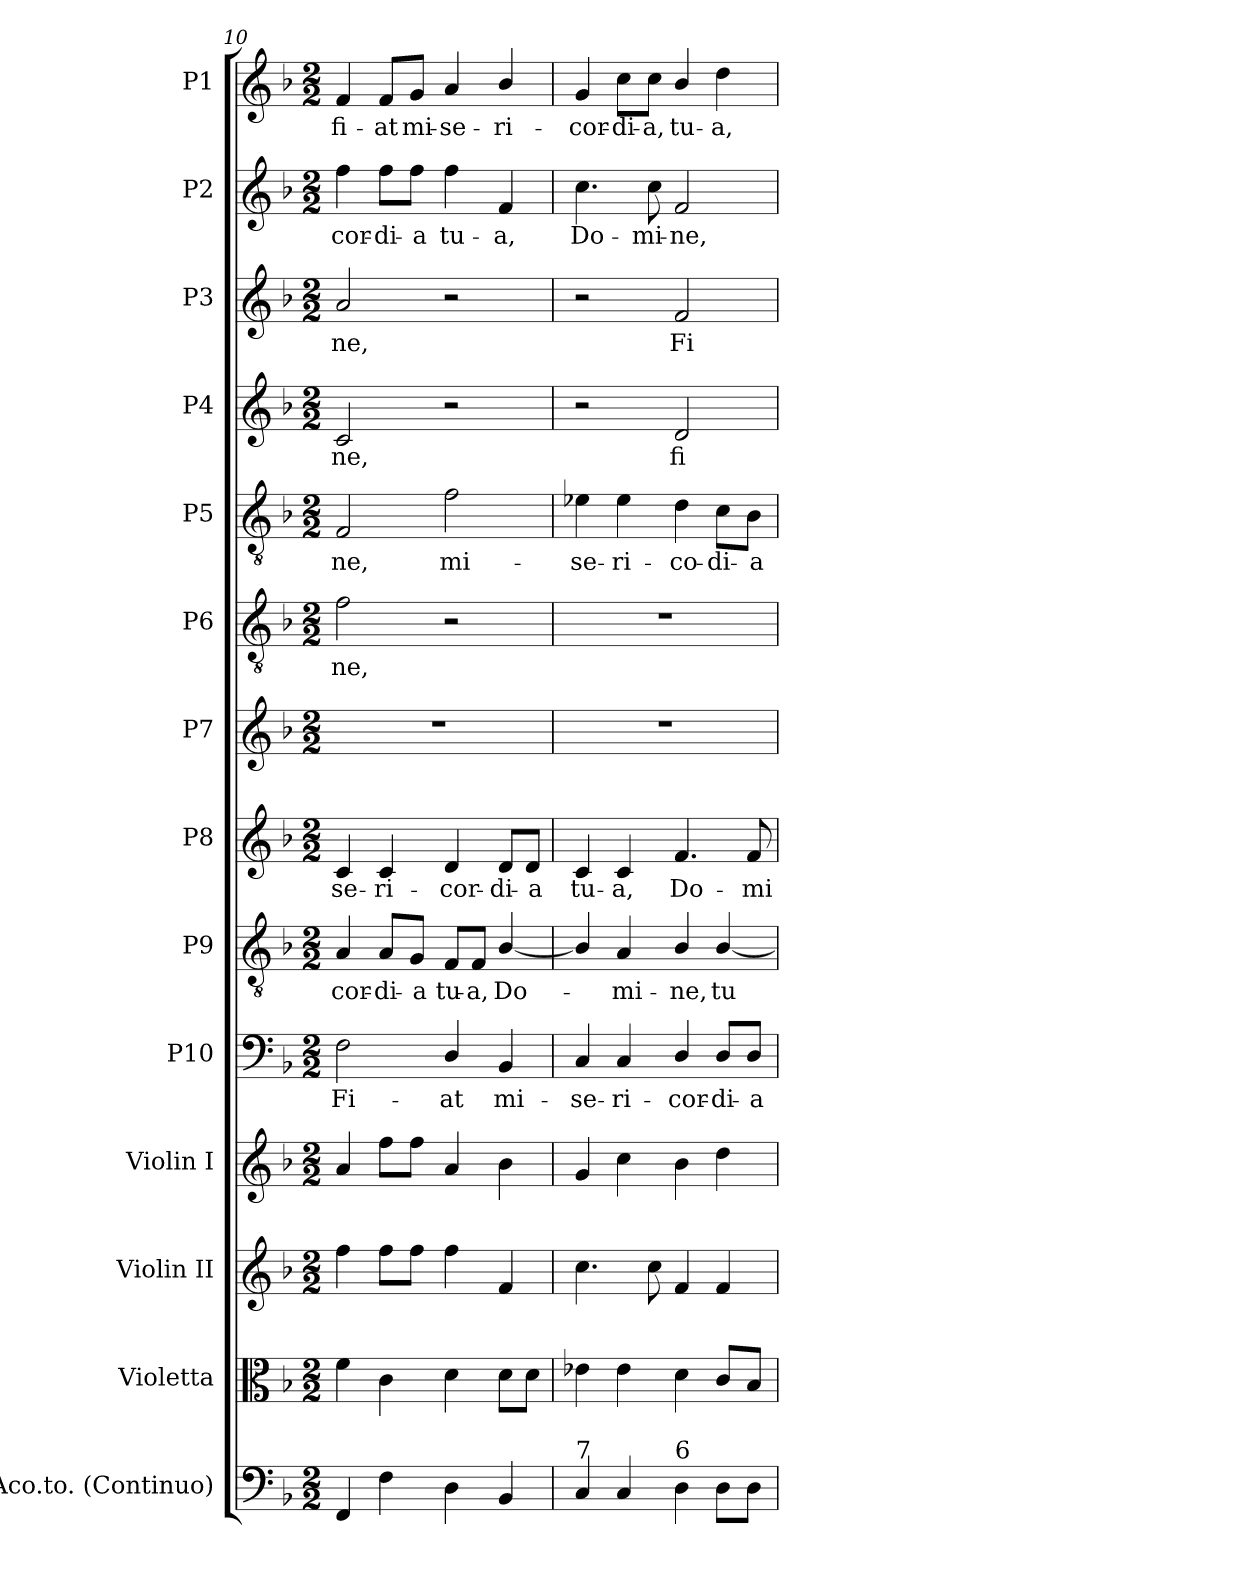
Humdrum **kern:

**kern	**kern	**kern	**kern	**kern	**text	**kern	**text	**kern	**text	**kern	**kern	**text	**kern	**text	**kern	**text	**kern	**text	**kern	**text	**kern	**text
*part14	*part13	*part12	*part11	*part10	*part10	*part9	*part9	*part8	*part8	*part7	*part6	*part6	*part5	*part5	*part4	*part4	*part3	*part3	*part2	*part2	*part1	*part1
*staff14	*staff13	*staff12	*staff11	*staff10	*staff10	*staff9	*staff9	*staff8	*staff8	*staff7	*staff6	*staff6	*staff5	*staff5	*staff4	*staff4	*staff3	*staff3	*staff2	*staff2	*staff1	*staff1
*I"Aco.to. (Continuo)	*I"Violetta	*I"Violin II	*I"Violin I	*I"P10	*	*I"P9	*	*I"P8	*	*I"P7	*I"P6	*	*I"P5	*	*I"P4	*	*I"P3	*	*I"P2	*	*I"P1	*
*I'Cont.	*I'Vla.	*I'Vln. II	*I'Vln. I	*	*	*	*	*	*	*	*	*	*	*	*	*	*	*	*	*	*	*
*clefF4	*clefC3	*clefG2	*clefG2	*clefF4	*	*clefGv2	*	*clefG2	*	*clefG2	*clefGv2	*	*clefGv2	*	*clefG2	*	*clefG2	*	*clefG2	*	*clefG2	*
*	*	*	*	*	*	*ITrd7c12	*	*	*	*	*ITrd7c12	*	*ITrd7c12	*	*	*	*	*	*	*	*	*
*k[b-]	*k[b-]	*k[b-]	*k[b-]	*k[b-]	*	*k[b-]	*	*k[b-]	*	*k[b-]	*k[b-]	*	*k[b-]	*	*k[b-]	*	*k[b-]	*	*k[b-]	*	*k[b-]	*
*F:	*F:	*F:	*F:	*F:	*	*F:	*	*F:	*	*F:	*F:	*	*F:	*	*F:	*	*F:	*	*F:	*	*F:	*
*M2/2	*M2/2	*M2/2	*M2/2	*M2/2	*	*M2/2	*	*M2/2	*	*M2/2	*M2/2	*	*M2/2	*	*M2/2	*	*M2/2	*	*M2/2	*	*M2/2	*
=10	=10	=10	=10	=10	=10	=10	=10	=10	=10	=10	=10	=10	=10	=10	=10	=10	=10	=10	=10	=10	=10	=10
!	!	!	!	!	!LO:LY:b:color=#000000	!	!	!	!	!	!	!	!	!	!	!	!	!	!	!	!	!
!	!	!	!	!	!	!	!LO:LY:b:color=#000000	!	!	!	!	!	!	!	!	!	!	!	!	!	!	!
!	!	!	!	!	!	!	!	!	!LO:LY:b:color=#000000	!	!	!	!	!	!	!	!	!	!	!	!	!
!	!	!	!	!	!	!	!	!	!	!	!	!LO:LY:b:color=#000000	!	!	!	!	!	!	!	!	!	!
!	!	!	!	!	!	!	!	!	!	!	!	!	!	!LO:LY:b:color=#000000	!	!	!	!	!	!	!	!
!	!	!	!	!	!	!	!	!	!	!	!	!	!	!	!	!LO:LY:b:color=#000000	!	!	!	!	!	!
!	!	!	!	!	!	!	!	!	!	!	!	!	!	!	!	!	!	!LO:LY:b:color=#000000	!	!	!	!
!	!	!	!	!	!	!	!	!	!	!	!	!	!	!	!	!	!	!	!	!LO:LY:b:color=#000000	!	!
!	!	!	!	!	!	!	!	!	!	!	!	!	!	!	!	!	!	!	!	!	!	!LO:LY:b:color=#000000
4FFi/	4fi\	4ffi\	4ai/	2Fi\	Fi-	4AAi/	-cor-	4ci/	-se-	1r	2Fi\	-ne,	2FFi/	-ne,	2ci/	-ne,	2ai/	-ne,	4ffi\	-cor-	4fi/	fi-
!	!	!	!	!	!	!	!LO:LY:b:color=#000000	!	!	!	!	!	!	!	!	!	!	!	!	!	!	!
!	!	!	!	!	!	!	!	!	!LO:LY:b:color=#000000	!	!	!	!	!	!	!	!	!	!	!	!	!
!	!	!	!	!	!	!	!	!	!	!	!	!	!	!	!	!	!	!	!	!LO:LY:b:color=#000000	!	!
!	!	!	!	!	!	!	!	!	!	!	!	!	!	!	!	!	!	!	!	!	!	!LO:LY:b:color=#000000
4Fi\	4ci\	8ffi\L	8ffi\L	.	.	8AAi/L	-di-	4ci/	-ri-	.	.	.	.	.	.	.	.	.	8ffi\L	-di-	8fi/L	-at
!	!	!	!	!	!	!	!LO:LY:b:color=#000000	!	!	!	!	!	!	!	!	!	!	!	!	!	!	!
!	!	!	!	!	!	!	!	!	!	!	!	!	!	!	!	!	!	!	!	!LO:LY:b:color=#000000	!	!
!	!	!	!	!	!	!	!	!	!	!	!	!	!	!	!	!	!	!	!	!	!	!LO:LY:b:color=#000000
.	.	8ffi\J	8ffi\J	.	.	8GGi/J	-a	.	.	.	.	.	.	.	.	.	.	.	8ffi\J	-a	8gi/J	mi-
!	!	!	!	!	!LO:LY:b:color=#000000	!	!	!	!	!	!	!	!	!	!	!	!	!	!	!	!	!
!	!	!	!	!	!	!	!LO:LY:b:color=#000000	!	!	!	!	!	!	!	!	!	!	!	!	!	!	!
!	!	!	!	!	!	!	!	!	!LO:LY:b:color=#000000	!	!	!	!	!	!	!	!	!	!	!	!	!
!	!	!	!	!	!	!	!	!	!	!	!	!	!	!LO:LY:b:color=#000000	!	!	!	!	!	!	!	!
!	!	!	!	!	!	!	!	!	!	!	!	!	!	!	!	!	!	!	!	!LO:LY:b:color=#000000	!	!
!	!	!	!	!	!	!	!	!	!	!	!	!	!	!	!	!	!	!	!	!	!	!LO:LY:b:color=#000000
4Di\	4di\	4ffi\	4ai/	4Di/	-at	8FFi/L	tu-	4di/	-cor-	.	2r	.	2Fi\	mi-	2r	.	2r	.	4ffi\	tu-	4ai/	-se-
!	!	!	!	!	!	!	!LO:LY:b:color=#000000	!	!	!	!	!	!	!	!	!	!	!	!	!	!	!
.	.	.	.	.	.	8FFi/J	-a,	.	.	.	.	.	.	.	.	.	.	.	.	.	.	.
!	!	!	!	!	!LO:LY:b:color=#000000	!	!	!	!	!	!	!	!	!	!	!	!	!	!	!	!	!
!	!	!	!	!	!	!	!LO:LY:b:color=#000000	!	!	!	!	!	!	!	!	!	!	!	!	!	!	!
!	!	!	!	!	!	!	!	!	!LO:LY:b:color=#000000	!	!	!	!	!	!	!	!	!	!	!	!	!
!	!	!	!	!	!	!	!	!	!	!	!	!	!	!	!	!	!	!	!	!LO:LY:b:color=#000000	!	!
!	!	!	!	!	!	!	!	!	!	!	!	!	!	!	!	!	!	!	!	!	!	!LO:LY:b:color=#000000
4BB-i/	8di\L	4fi/	4b-i\	4BB-i/	mi-	[4BB-i/	Do-	8di/L	-di-	.	.	.	.	.	.	.	.	.	4fi/	-a,	4b-i/	-ri-
!	!	!	!	!	!	!	!	!	!LO:LY:b:color=#000000	!	!	!	!	!	!	!	!	!	!	!	!	!
.	8di\J	.	.	.	.	.	.	8di/J	-a	.	.	.	.	.	.	.	.	.	.	.	.	.
=11	=11	=11	=11	=11	=11	=11	=11	=11	=11	=11	=11	=11	=11	=11	=11	=11	=11	=11	=11	=11	=11	=11
!	!	!	!	!	!LO:LY:b:color=#000000	!	!	!	!	!	!	!	!	!	!	!	!	!	!	!	!	!
!	!	!	!	!	!	!	!	!	!LO:LY:b:color=#000000	!	!	!	!	!	!	!	!	!	!	!	!	!
!	!	!	!	!	!	!	!	!	!	!	!	!	!	!LO:LY:b:color=#000000	!	!	!	!	!	!	!	!
!	!	!	!	!	!	!	!	!	!	!	!	!	!	!	!	!	!	!	!	!LO:LY:b:color=#000000	!	!
!LO:TX:a:t=7	!	!	!	!	!	!	!	!	!	!	!	!	!	!	!	!	!	!	!	!	!	!
!	!	!	!	!	!	!	!	!	!	!	!	!	!	!	!	!	!	!	!	!	!	!LO:LY:b:color=#000000
4Ci/	4e-Xi\	4.cci\	4gi/	4Ci/	-se-	4BB-i/]	.	4ci/	tu-	1r	1r	.	4E-Xi\	-se-	2r	.	2r	.	4.cci\	Do-	4gi/	-cor-
!	!	!	!	!	!LO:LY:b:color=#000000	!	!	!	!	!	!	!	!	!	!	!	!	!	!	!	!	!
!	!	!	!	!	!	!	!LO:LY:b:color=#000000	!	!	!	!	!	!	!	!	!	!	!	!	!	!	!
!	!	!	!	!	!	!	!	!	!LO:LY:b:color=#000000	!	!	!	!	!	!	!	!	!	!	!	!	!
!	!	!	!	!	!	!	!	!	!	!	!	!	!	!LO:LY:b:color=#000000	!	!	!	!	!	!	!	!
!	!	!	!	!	!	!	!	!	!	!	!	!	!	!	!	!	!	!	!	!	!	!LO:LY:b:color=#000000
4Ci/	4e-i\	.	4cci\	4Ci/	-ri-	4AAi/	-mi-	4ci/	-a,	.	.	.	4E-i\	-ri-	.	.	.	.	.	.	8cci\L	-di-
!	!	!	!	!	!	!	!	!	!	!	!	!	!	!	!	!	!	!	!	!LO:LY:b:color=#000000	!	!
!	!	!	!	!	!	!	!	!	!	!	!	!	!	!	!	!	!	!	!	!	!	!LO:LY:b:color=#000000
.	.	8cci\	.	.	.	.	.	.	.	.	.	.	.	.	.	.	.	.	8cci\	-mi-	8cci\J	-a,
!	!	!	!	!	!LO:LY:b:color=#000000	!	!	!	!	!	!	!	!	!	!	!	!	!	!	!	!	!
!	!	!	!	!	!	!	!LO:LY:b:color=#000000	!	!	!	!	!	!	!	!	!	!	!	!	!	!	!
!	!	!	!	!	!	!	!	!	!LO:LY:b:color=#000000	!	!	!	!	!	!	!	!	!	!	!	!	!
!	!	!	!	!	!	!	!	!	!	!	!	!	!	!LO:LY:b:color=#000000	!	!	!	!	!	!	!	!
!	!	!	!	!	!	!	!	!	!	!	!	!	!	!	!	!LO:LY:b:color=#000000	!	!	!	!	!	!
!	!	!	!	!	!	!	!	!	!	!	!	!	!	!	!	!	!	!LO:LY:b:color=#000000	!	!	!	!
!	!	!	!	!	!	!	!	!	!	!	!	!	!	!	!	!	!	!	!	!LO:LY:b:color=#000000	!	!
!LO:TX:a:t=6	!	!	!	!	!	!	!	!	!	!	!	!	!	!	!	!	!	!	!	!	!	!
!	!	!	!	!	!	!	!	!	!	!	!	!	!	!	!	!	!	!	!	!	!	!LO:LY:b:color=#000000
4Di\	4di\	4fi/	4b-i\	4Di/	-cor-	4BB-i/	-ne,	4.fi/	Do-	.	.	.	4Di\	-co-	2di/	fi-	2fi/	Fi-	2fi/	-ne,	4b-i/	tu-
!	!	!	!	!	!LO:LY:b:color=#000000	!	!	!	!	!	!	!	!	!	!	!	!	!	!	!	!	!
!	!	!	!	!	!	!	!LO:LY:b:color=#000000	!	!	!	!	!	!	!	!	!	!	!	!	!	!	!
!	!	!	!	!	!	!	!	!	!	!	!	!	!	!LO:LY:b:color=#000000	!	!	!	!	!	!	!	!
!	!	!	!	!	!	!	!	!	!	!	!	!	!	!	!	!	!	!	!	!	!	!LO:LY:b:color=#000000
8Di\L	8ci/L	4fi/	4ddi\	8Di/L	-di-	[4BB-i/	tu-	.	.	.	.	.	8Ci\L	-di-	.	.	.	.	.	.	4ddi\	-a,
!	!	!	!	!	!LO:LY:b:color=#000000	!	!	!	!	!	!	!	!	!	!	!	!	!	!	!	!	!
!	!	!	!	!	!	!	!	!	!LO:LY:b:color=#000000	!	!	!	!	!	!	!	!	!	!	!	!	!
!	!	!	!	!	!	!	!	!	!	!	!	!	!	!LO:LY:b:color=#000000	!	!	!	!	!	!	!	!
8Di\J	8B-i/J	.	.	8Di/J	-a	.	.	8fi/	-mi-	.	.	.	8BB-i\J	-a	.	.	.	.	.	.	.	.
=	=	=	=	=	=	=	=	=	=	=	=	=	=	=	=	=	=	=	=	=	=	=
*-	*-	*-	*-	*-	*-	*-	*-	*-	*-	*-	*-	*-	*-	*-	*-	*-	*-	*-	*-	*-	*-	*-
